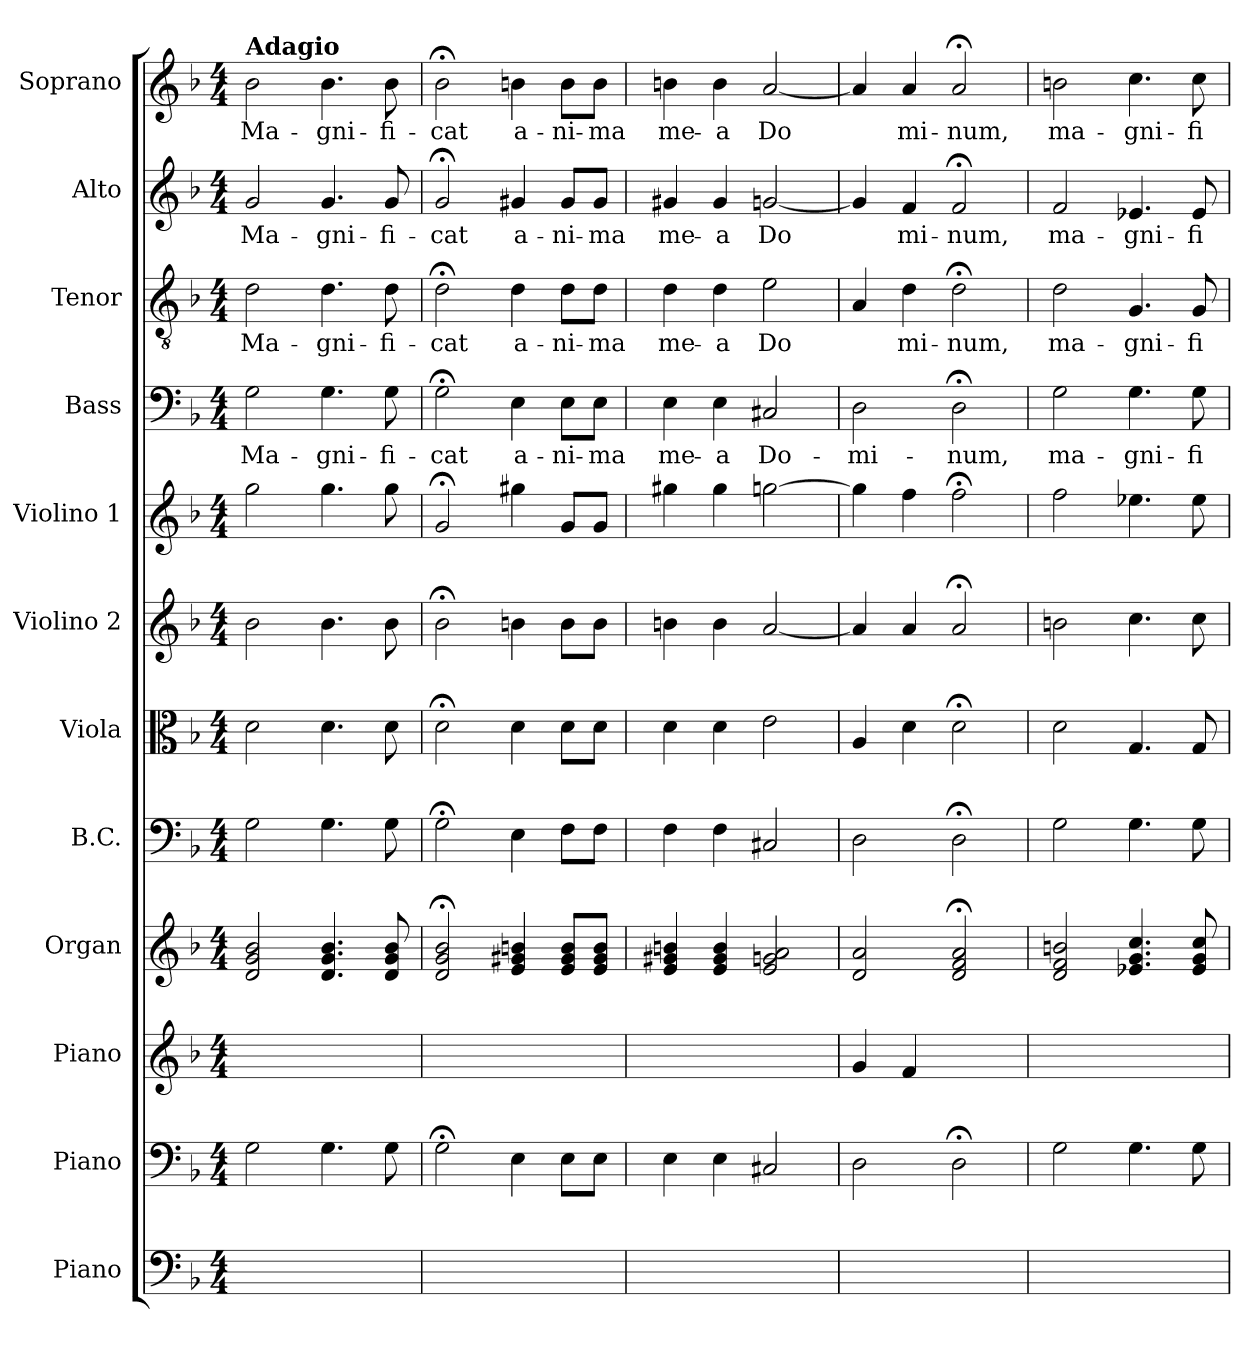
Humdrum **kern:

**kern	**kern	**kern	**kern	**kern	**kern	**kern	**kern	**kern	**text	**kern	**text	**kern	**text	**kern	**text
*part12	*part11	*part10	*part9	*part8	*part7	*part6	*part5	*part4	*part4	*part3	*part3	*part2	*part2	*part1	*part1
*staff12	*staff11	*staff10	*staff9	*staff8	*staff7	*staff6	*staff5	*staff4	*staff4	*staff3	*staff3	*staff2	*staff2	*staff1	*staff1
*I"Piano	*I"Piano	*I"Piano	*I"Organ	*I"B.C.	*I"Viola	*I"Violino 2	*I"Violino 1	*I"Bass	*	*I"Tenor	*	*I"Alto	*	*I"Soprano	*
*I'Pno	*I'Pno	*I'Pno	*I'O	*I'B.C.	*I'Vl	*I'V2	*I'V1	*I'B	*	*I'T	*	*I'A	*	*I'S	*
*clefF4	*clefF4	*clefG2	*clefG2	*clefF4	*clefC3	*clefG2	*clefG2	*clefF4	*	*clefGv2	*	*clefG2	*	*clefG2	*
*k[b-]	*k[b-]	*k[b-]	*k[b-]	*k[b-]	*k[b-]	*k[b-]	*k[b-]	*k[b-]	*	*k[b-]	*	*k[b-]	*	*k[b-]	*
*d:	*d:	*d:	*d:	*d:	*d:	*d:	*d:	*d:	*	*d:	*	*d:	*	*d:	*
*M4/4	*M4/4	*M4/4	*M4/4	*M4/4	*M4/4	*M4/4	*M4/4	*M4/4	*	*M4/4	*	*M4/4	*	*M4/4	*
*MM66	*MM66	*MM66	*MM66	*MM66	*MM66	*MM66	*MM66	*MM66	*	*MM66	*	*MM66	*	*MM66	*
=1	=1	=1	=1	=1	=1	=1	=1	=1	=1	=1	=1	=1	=1	=1	=1
!	!	!	!	!	!	!	!	!	!	!	!	!	!	!LO:TX:a:B:t=Adagio	!
!	!	!	!	!	!	!	!	!	!LO:LY:b	!	!LO:LY:b	!	!LO:LY:b	!	!LO:LY:b
1ryy	2G\	1ryy	2d/ 2g/ 2b-/	2G\	2d\	2b-\	2gg\	2G\	Ma-	2d\	Ma-	2g/	Ma-	2b-\	Ma-
!	!	!	!	!	!	!	!	!	!LO:LY:b	!	!LO:LY:b	!	!LO:LY:b	!	!LO:LY:b
.	4.G\	.	4.d/ 4.g/ 4.b-/	4.G\	4.d\	4.b-\	4.gg\	4.G\	-gni-	4.d\	-gni-	4.g/	-gni-	4.b-\	-gni-
!	!	!	!	!	!	!	!	!	!LO:LY:b	!	!LO:LY:b	!	!LO:LY:b	!	!LO:LY:b
.	8G\	.	8d/ 8g/ 8b-/	8G\	8d\	8b-\	8gg\	8G\	-fi-	8d\	-fi-	8g/	-fi-	8b-\	-fi-
=2	=2	=2	=2	=2	=2	=2	=2	=2	=2	=2	=2	=2	=2	=2	=2
!	!	!	!	!	!	!	!	!	!LO:LY:b	!	!LO:LY:b	!	!LO:LY:b	!	!LO:LY:b
1ryy	2G;<\	1ryy	2d/;< 2g/;< 2b-/;<	2G;<\	2d;<\	2b-;<\	2g;</	2G;<\	-cat	2d;<\	-cat	2g;</	-cat	2b-;<\	-cat
!	!	!	!	!	!	!	!	!	!LO:LY:b	!	!LO:LY:b	!	!LO:LY:b	!	!LO:LY:b
.	4E\	.	4e/ 4g#X/ 4bn/	4E\	4d\	4bn\	4gg#X\	4E\	a-	4d\	a-	4g#X/	a-	4bn\	a-
!	!	!	!	!	!	!	!	!	!LO:LY:b	!	!LO:LY:b	!	!LO:LY:b	!	!LO:LY:b
.	8E\L	.	8e/ 8g#/ 8b/L	8F\L	8d\L	8b\L	8g/L	8E\L	-ni-	8d\L	-ni-	8g#/L	-ni-	8b\L	-ni-
!	!	!	!	!	!	!	!	!	!LO:LY:b	!	!LO:LY:b	!	!LO:LY:b	!	!LO:LY:b
.	8E\J	.	8e/ 8g#/ 8b/J	8F\J	8d\J	8b\J	8g/J	8E\J	-ma	8d\J	-ma	8g#/J	-ma	8b\J	-ma
=3	=3	=3	=3	=3	=3	=3	=3	=3	=3	=3	=3	=3	=3	=3	=3
!	!	!	!	!	!	!	!	!	!LO:LY:b	!	!LO:LY:b	!	!LO:LY:b	!	!LO:LY:b
1ryy	4E\	1ryy	4e/ 4g#X/ 4bn/	4F\	4d\	4bn\	4gg#X\	4E\	me-	4d\	me-	4g#X/	me-	4bn\	me-
!	!	!	!	!	!	!	!	!	!LO:LY:b	!	!LO:LY:b	!	!LO:LY:b	!	!LO:LY:b
.	4E\	.	4e/ 4g#/ 4b/	4F\	4d\	4b\	4gg#\	4E\	-a	4d\	-a	4g#/	-a	4b\	-a
!	!	!	!	!	!	!	!	!	!LO:LY:b	!	!LO:LY:b	!	!LO:LY:b	!	!LO:LY:b
.	2C#X/	.	2e/ 2gn/ 2a/	2C#X/	2e\	[2a/	[2ggn\	2C#X/	Do-	2e\	Do	[2gn/	Do	[2a/	Do
=4	=4	=4	=4	=4	=4	=4	=4	=4	=4	=4	=4	=4	=4	=4	=4
!	!	!	!	!	!	!	!	!	!LO:LY:b	!	!	!	!	!	!
1ryy	2D\	4g/	2d/ 2a/	2D\	4A/	4a/]	4gg\]	2D\	-mi-	4A/	.	4g/]	.	4a/]	.
!	!	!	!	!	!	!	!	!	!	!	!LO:LY:b	!	!LO:LY:b	!	!LO:LY:b
.	.	4f/	.	.	4d\	4a/	4ff\	.	.	4d\	mi-	4f/	mi-	4a/	mi-
!	!	!	!	!	!	!	!	!	!LO:LY:b	!	!LO:LY:b	!	!LO:LY:b	!	!LO:LY:b
.	2D;<\	2ryy	2d/;< 2f/;< 2a/;<	2D;<\	2d;<\	2a;</	2ff;<\	2D;<\	-num,	2d;<\	-num,	2f;</	-num,	2a;</	-num,
=5	=5	=5	=5	=5	=5	=5	=5	=5	=5	=5	=5	=5	=5	=5	=5
!	!	!	!	!	!	!	!	!	!LO:LY:b	!	!LO:LY:b	!	!LO:LY:b	!	!LO:LY:b
1ryy	2G\	1ryy	2d/ 2f/ 2bn/	2G\	2d\	2bn\	2ff\	2G\	ma-	2d\	ma-	2f/	ma-	2bn\	ma-
!	!	!	!	!	!	!	!	!	!LO:LY:b	!	!LO:LY:b	!	!LO:LY:b	!	!LO:LY:b
.	4.G\	.	4.e-X/ 4.g/ 4.cc/	4.G\	4.G/	4.cc\	4.ee-X\	4.G\	-gni-	4.G/	-gni-	4.e-X/	-gni-	4.cc\	-gni-
!	!	!	!	!	!	!	!	!	!LO:LY:b	!	!LO:LY:b	!	!LO:LY:b	!	!LO:LY:b
.	8G\	.	8e-/ 8g/ 8cc/	8G\	8G/	8cc\	8ee-\	8G\	-fi-	8G/	-fi-	8e-/	-fi-	8cc\	-fi-
=	=	=	=	=	=	=	=	=	=	=	=	=	=	=	=
*-	*-	*-	*-	*-	*-	*-	*-	*-	*-	*-	*-	*-	*-	*-	*-
